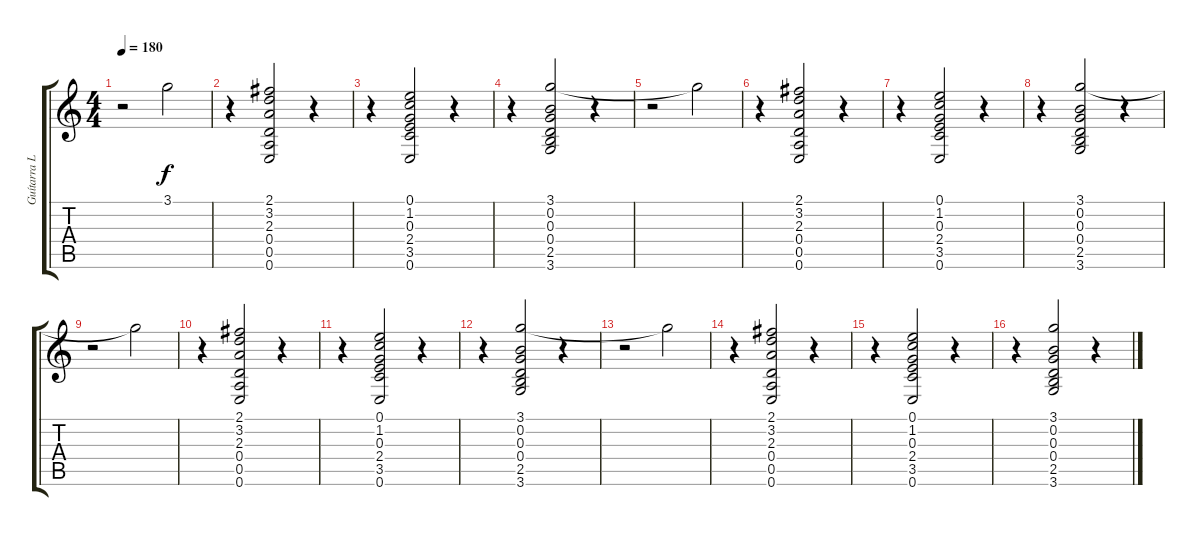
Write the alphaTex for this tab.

\track ("Guítarra Limpia" "Guítarra L") {instrument electricguitarclean}
\staff {score tabs}
\tuning (E4 B3 G3 D3 A2 E2) {hide}
\ts (4 4)
\tempo 180
\clef g2
\ks c
r.2{dy f} 3.1{t}.2 |
r.4 (2.1 3.2 2.3 0.4 0.5 0.6).2 r.4 |
r.4 (0.1 1.2 0.3 2.4 3.5 0.6).2 r.4 |
r.4 (3.1 0.2 0.3 0.4 2.5 3.6).2 r.4 |
r.2 3.1{t}.2 |
r.4 (2.1 3.2 2.3 0.4 0.5 0.6).2 r.4 |
r.4 (0.1 1.2 0.3 2.4 3.5 0.6).2 r.4 |
r.4 (3.1 0.2 0.3 0.4 2.5 3.6).2 r.4 |
r.2 3.1{t}.2 |
r.4 (2.1 3.2 2.3 0.4 0.5 0.6).2 r.4 |
r.4 (0.1 1.2 0.3 2.4 3.5 0.6).2 r.4 |
r.4 (3.1 0.2 0.3 0.4 2.5 3.6).2 r.4 |
r.2 3.1{t}.2 |
r.4 (2.1 3.2 2.3 0.4 0.5 0.6).2 r.4 |
r.4 (0.1 1.2 0.3 2.4 3.5 0.6).2 r.4 |
r.4 (3.1 0.2 0.3 0.4 2.5 3.6).2 r.4
